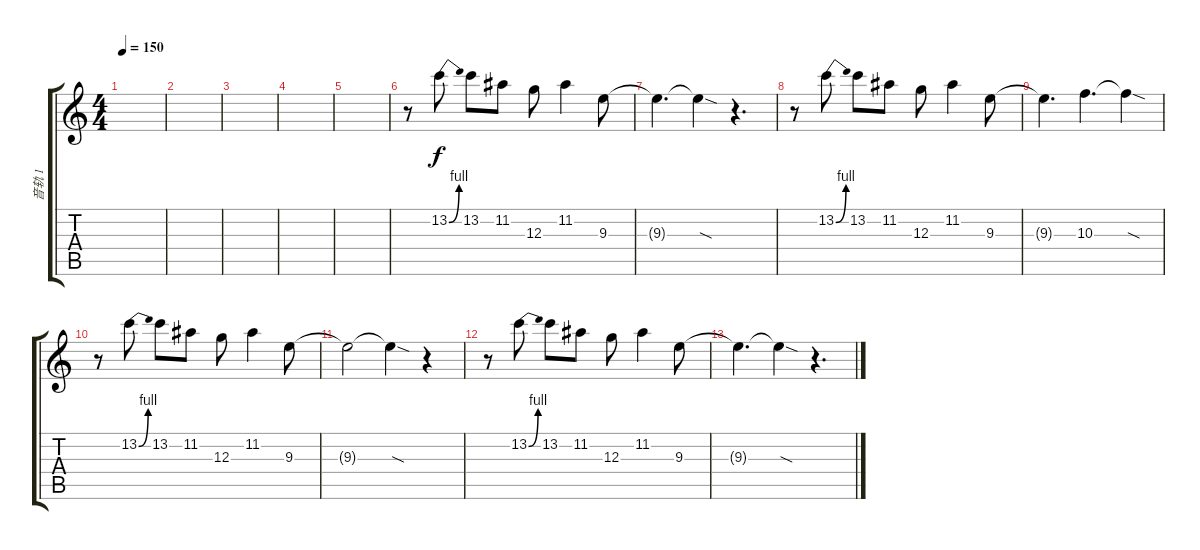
\track ("音轨 1" "音轨 1") {instrument distortionguitar}
\staff {score tabs}
\tuning (E4 B3 G3 D3 A2 E2) {hide}
\ts (4 4)
\tempo 150
\clef g2
\ks c
|
|
|
|
|
r.8 13.2{be (bend 0 0 60 4)}.8 13.2.8 11.2.8 12.3.8 11.2.4 9.3.8 |
9.3{t}.4{d} 9.3{sod t}.4 r.4{d} |
r.8 13.2{be (bend 0 0 60 4)}.8 13.2.8 11.2.8 12.3.8 11.2.4 9.3.8 |
9.3{t}.4{d} 10.3.4{d} 10.3{sod t}.4 |
r.8 13.2{be (bend 0 0 60 4)}.8 13.2.8 11.2.8 12.3.8 11.2.4 9.3.8 |
9.3{t}.2 9.3{sod t}.4 r.4 |
r.8 13.2{be (bend 0 0 60 4)}.8 13.2.8 11.2.8 12.3.8 11.2.4 9.3.8 |
9.3{t}.4{d} 9.3{sod t}.4 r.4{d}
